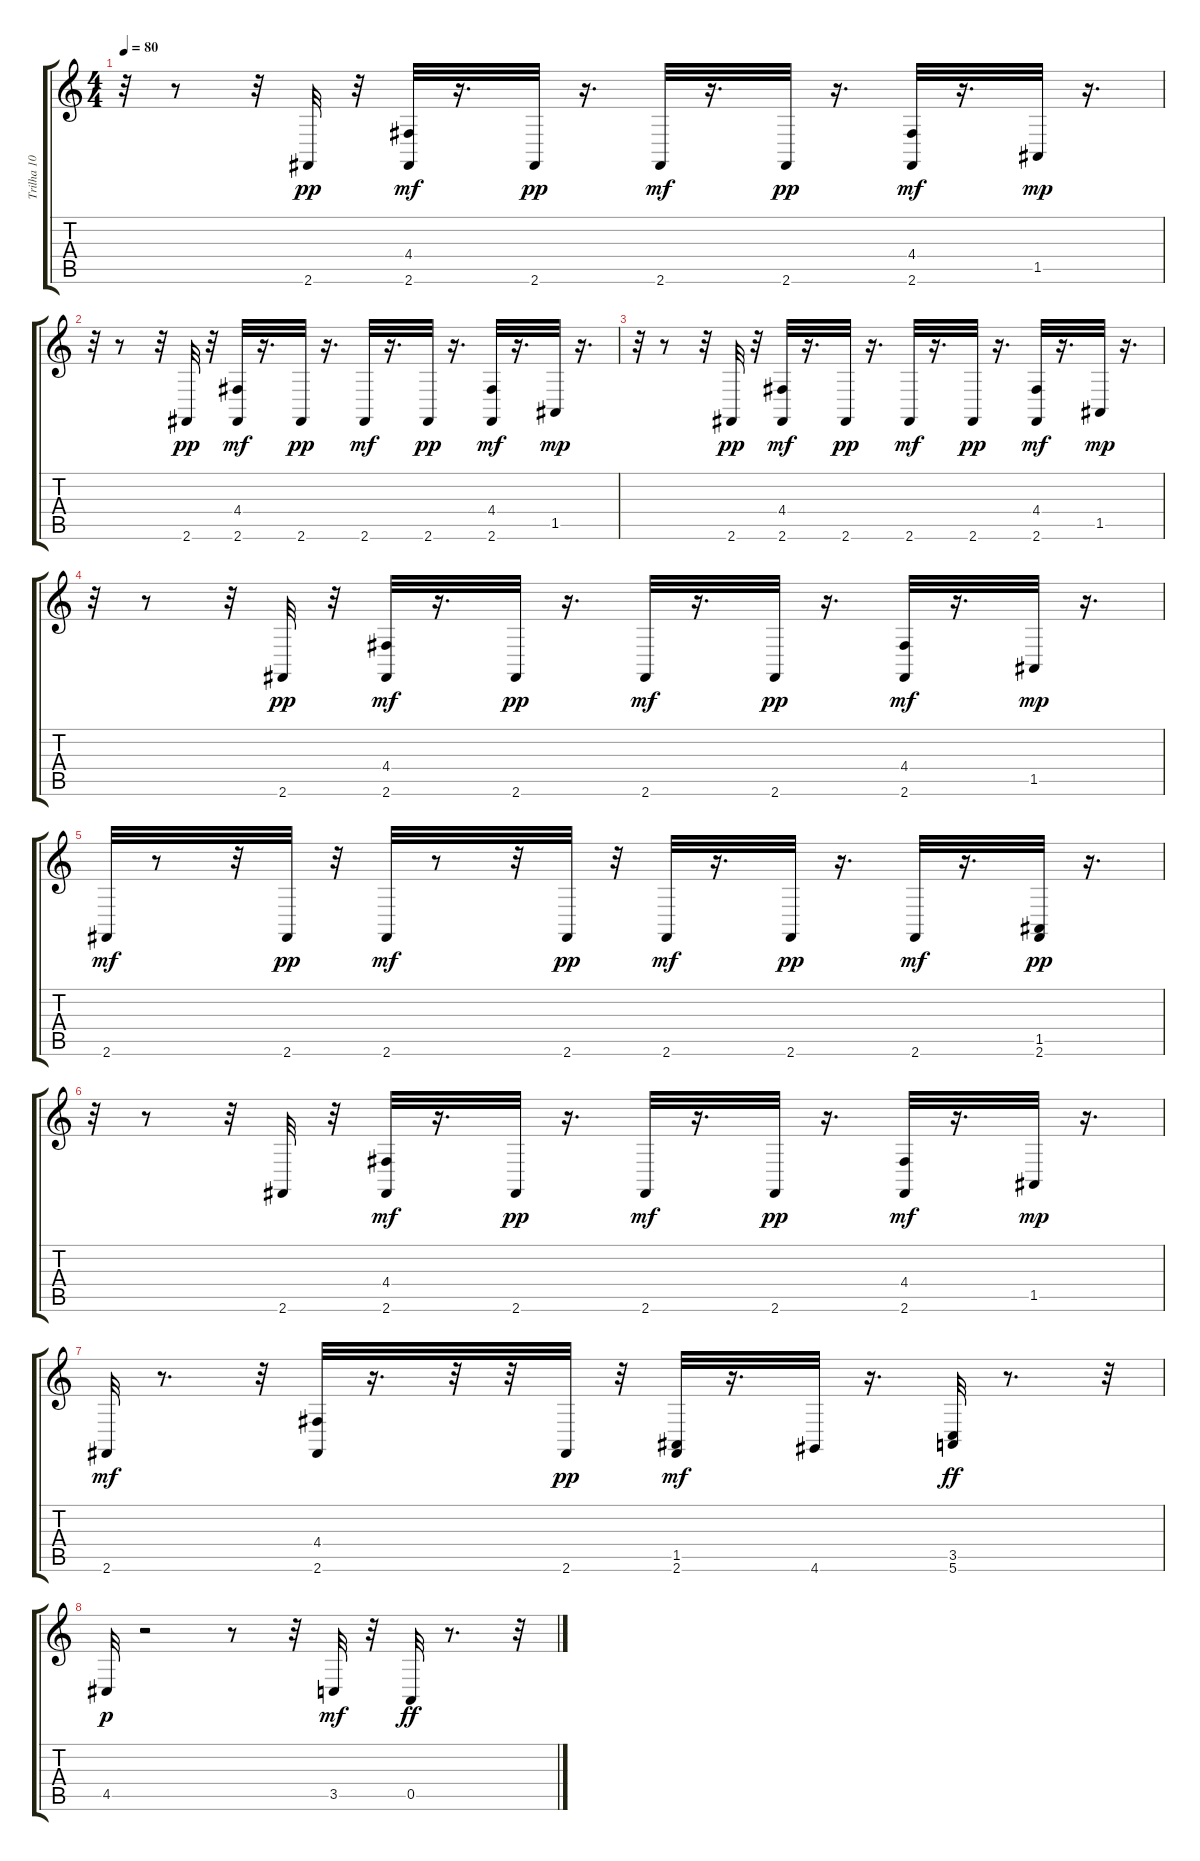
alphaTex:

\track ("Trilha 10" "Trilha 10") {instrument acousticgrandpiano}
\staff {score tabs}
\tuning (E4 B3 G3 D3 A2 E2) {hide}
\ts (4 4)
\tempo 80
\clef g2
\ks c
r.32{dy mp} r.8 r.32 2.6.32{dy pp} r.32 (4.4 2.6).32{dy mf} r.16{d} 2.6.32{dy pp} r.16{d} 2.6.32{dy mf} r.16{d} 2.6.32{dy pp} r.16{d} (4.4 2.6).32{dy mf} r.16{d} 1.5.32{dy mp} r.16{d} |
r.32 r.8 r.32 2.6.32{dy pp} r.32 (4.4 2.6).32{dy mf} r.16{d} 2.6.32{dy pp} r.16{d} 2.6.32{dy mf} r.16{d} 2.6.32{dy pp} r.16{d} (4.4 2.6).32{dy mf} r.16{d} 1.5.32{dy mp} r.16{d} |
r.32 r.8 r.32 2.6.32{dy pp} r.32 (4.4 2.6).32{dy mf} r.16{d} 2.6.32{dy pp} r.16{d} 2.6.32{dy mf} r.16{d} 2.6.32{dy pp} r.16{d} (4.4 2.6).32{dy mf} r.16{d} 1.5.32{dy mp} r.16{d} |
r.32 r.8 r.32 2.6.32{dy pp} r.32 (4.4 2.6).32{dy mf} r.16{d} 2.6.32{dy pp} r.16{d} 2.6.32{dy mf} r.16{d} 2.6.32{dy pp} r.16{d} (4.4 2.6).32{dy mf} r.16{d} 1.5.32{dy mp} r.16{d} |
2.6.32{dy mf} r.8 r.32 2.6.32{dy pp} r.32 2.6.32{dy mf} r.8 r.32 2.6.32{dy pp} r.32 2.6.32{dy mf} r.16{d} 2.6.32{dy pp} r.16{d} 2.6.32{dy mf} r.16{d} (1.5 2.6).32{dy pp} r.16{d} |
r.32 r.8 r.32 2.6.32 r.32 (4.4 2.6).32{dy mf} r.16{d} 2.6.32{dy pp} r.16{d} 2.6.32{dy mf} r.16{d} 2.6.32{dy pp} r.16{d} (4.4 2.6).32{dy mf} r.16{d} 1.5.32{dy mp} r.16{d} |
2.6.32{dy mf} r.8{d} r.32 (4.4 2.6).32 r.16{d} r.32 r.32 2.6.32{dy pp} r.32 (1.5 2.6).32{dy mf} r.16{d} 4.6.32 r.16{d} (3.5 5.6).32{dy ff} r.8{d} r.32 |
4.5.32{dy p} r.2 r.8 r.32 3.5.32{dy mf} r.32 0.5.32{dy ff} r.8{d} r.32
